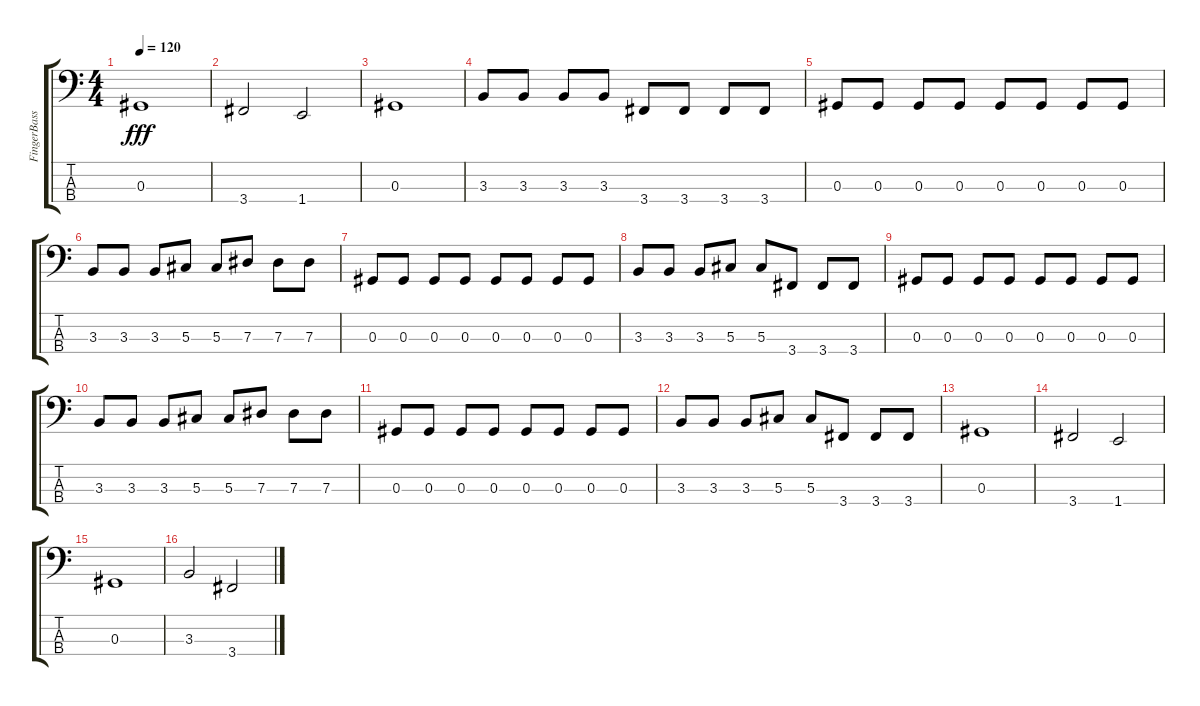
\track ("FingerBass" "FingerBass") {instrument electricbassfinger}
\staff {score tabs}
\tuning (Gb2 Db2 Ab1 Eb1) {hide}
\ts (4 4)
\tempo 120
\clef f4
\ks c
0.3.1{dy fff} |
3.4.2 1.4.2 |
0.3.1 |
3.3.8 3.3.8 3.3.8 3.3.8 3.4.8 3.4.8 3.4.8 3.4.8 |
0.3.8 0.3.8 0.3.8 0.3.8 0.3.8 0.3.8 0.3.8 0.3.8 |
3.3.8 3.3.8 3.3.8 5.3.8 5.3.8 7.3.8 7.3.8 7.3.8 |
0.3.8 0.3.8 0.3.8 0.3.8 0.3.8 0.3.8 0.3.8 0.3.8 |
3.3.8 3.3.8 3.3.8 5.3.8 5.3.8 3.4.8 3.4.8 3.4.8 |
0.3.8 0.3.8 0.3.8 0.3.8 0.3.8 0.3.8 0.3.8 0.3.8 |
3.3.8 3.3.8 3.3.8 5.3.8 5.3.8 7.3.8 7.3.8 7.3.8 |
0.3.8 0.3.8 0.3.8 0.3.8 0.3.8 0.3.8 0.3.8 0.3.8 |
3.3.8 3.3.8 3.3.8 5.3.8 5.3.8 3.4.8 3.4.8 3.4.8 |
0.3.1 |
3.4.2 1.4.2 |
0.3.1 |
3.3.2 3.4.2
